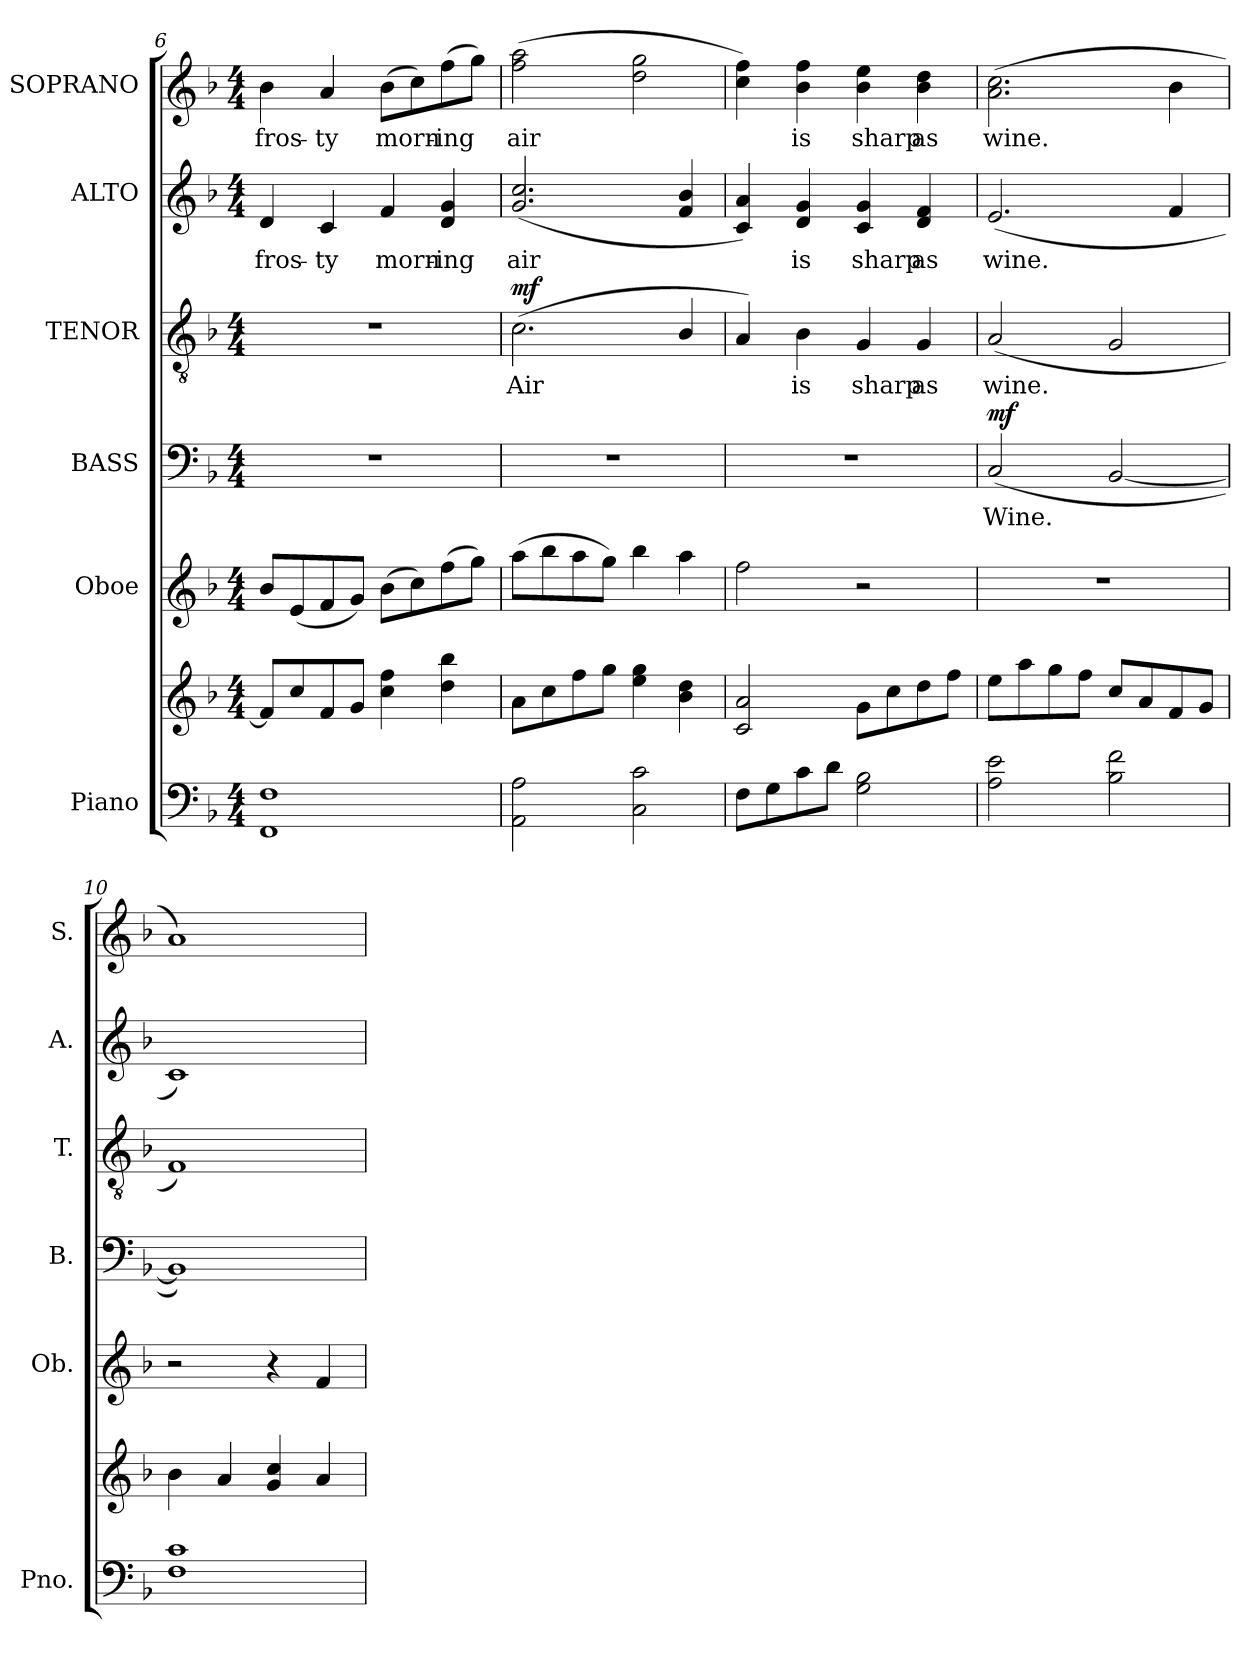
**kern	**kern	**kern	**kern	**text	**dynam	**kern	**text	**dynam	**kern	**text	**kern	**text
*part6	*part6	*part5	*part4	*part4	*part4	*part3	*part3	*part3	*part2	*part2	*part1	*part1
*staff7	*staff6	*staff5	*staff4	*staff4	*staff4	*staff3	*staff3	*staff3	*staff2	*staff2	*staff1	*staff1
*I"Piano	*	*I"Oboe	*I"BASS	*	*	*I"TENOR	*	*	*I"ALTO	*	*I"SOPRANO	*
*I'Pno.	*	*I'Ob.	*I'B.	*	*	*I'T.	*	*	*I'A.	*	*I'S.	*
*clefF4	*clefG2	*clefG2	*clefF4	*	*	*clefGv2	*	*	*clefG2	*	*clefG2	*
*	*	*	*	*	*	*ITrd7c12	*	*	*	*	*	*
*k[b-]	*k[b-]	*k[b-]	*k[b-]	*	*	*k[b-]	*	*	*k[b-]	*	*k[b-]	*
*F:	*F:	*F:	*F:	*	*	*F:	*	*	*F:	*	*F:	*
*M4/4	*M4/4	*M4/4	*M4/4	*	*	*M4/4	*	*	*M4/4	*	*M4/4	*
=6	=6	=6	=6	=6	=6	=6	=6	=6	=6	=6	=6	=6
!	!	!	!	!	!	!	!	!	!	!LO:LY:b:color=#000000	!	!
!	!	!	!	!	!	!	!	!	!	!	!	!LO:LY:b:color=#000000
1FFi 1Fi	8fi/L]	8b-i/L	1r	.	.	1r	.	.	4di/	fros-	4b-i\	fros-
.	8cci/	(8ei/	.	.	.	.	.	.	.	.	.	.
!	!	!	!	!	!	!	!	!	!	!LO:LY:b:color=#000000	!	!
!	!	!	!	!	!	!	!	!	!	!	!	!LO:LY:b:color=#000000
.	8fi/	8fi/	.	.	.	.	.	.	4ci/	-ty	4ai/	-ty
.	8gi/J	8gi/J)	.	.	.	.	.	.	.	.	.	.
!	!	!	!	!	!	!	!	!	!	!LO:LY:b:color=#000000	!	!
!	!	!	!	!	!	!	!	!	!	!	!	!LO:LY:b:color=#000000
.	4cci\ 4ffi	(8b-i\L	.	.	.	.	.	.	4fi/	morn-	(8b-i\L	morn-
.	.	8cci\)	.	.	.	.	.	.	.	.	8cci\)	.
!	!	!	!	!	!	!	!	!	!	!LO:LY:b:color=#000000	!	!
!	!	!	!	!	!	!	!	!	!	!	!	!LO:LY:b:color=#000000
.	4ddi\ 4bb-i	(8ffi\	.	.	.	.	.	.	4di/ 4gi	-ing	(8ffi\	-ing
.	.	8ggi\J)	.	.	.	.	.	.	.	.	8ggi\J)	.
!!LO:LB:g=z
=7	=7	=7	=7	=7	=7	=7	=7	=7	=7	=7	=7	=7
!	!	!	!	!	!	!	!LO:LY:b:color=#000000	!	!	!	!	!
!	!	!	!	!	!	!	!	!	!	!LO:LY:b:color=#000000	!	!
!	!	!	!	!	!	!	!	!	!	!	!	!LO:LY:b:color=#000000
2AAi\ 2Ai	8ai\L	(8aai\L	1r	.	.	(2.Ci\	Air	mf	(2.gi/ 2.cci	air	(2ffi\ 2aai	air
.	8cci\	8bb-i\	.	.	.	.	.	.	.	.	.	.
.	8ffi\	8aai\	.	.	.	.	.	.	.	.	.	.
.	8ggi\J	8ggi\J)	.	.	.	.	.	.	.	.	.	.
2Ci\ 2ci	4eei\ 4ggi	4bb-i\	.	.	.	.	.	.	.	.	2ddi\ 2ggi	.
.	4b-i\ 4ddi	4aai\	.	.	.	4BB-i/	.	.	4fi/ 4b-i	.	.	.
=8	=8	=8	=8	=8	=8	=8	=8	=8	=8	=8	=8	=8
8Fi\L	2ci/ 2ai	2ffi\	1r	.	.	4AAi/)	.	.	4ci/ 4ai)	.	4cci\ 4ffi)	.
8Gi\	.	.	.	.	.	.	.	.	.	.	.	.
!	!	!	!	!	!	!	!LO:LY:b:color=#000000	!	!	!	!	!
!	!	!	!	!	!	!	!	!	!	!LO:LY:b:color=#000000	!	!
!	!	!	!	!	!	!	!	!	!	!	!	!LO:LY:b:color=#000000
8ci\	.	.	.	.	.	4BB-i\	is	.	4di/ 4gi	is	4b-i\ 4ffi	is
8di\J	.	.	.	.	.	.	.	.	.	.	.	.
!	!	!	!	!	!	!	!LO:LY:b:color=#000000	!	!	!	!	!
!	!	!	!	!	!	!	!	!	!	!LO:LY:b:color=#000000	!	!
!	!	!	!	!	!	!	!	!	!	!	!	!LO:LY:b:color=#000000
2Gi\ 2B-i	8gi\L	2r	.	.	.	4GGi/	sharp	.	4ci/ 4gi	sharp	4b-i\ 4eei	sharp
.	8cci\	.	.	.	.	.	.	.	.	.	.	.
!	!	!	!	!	!	!	!LO:LY:b:color=#000000	!	!	!	!	!
!	!	!	!	!	!	!	!	!	!	!LO:LY:b:color=#000000	!	!
!	!	!	!	!	!	!	!	!	!	!	!	!LO:LY:b:color=#000000
.	8ddi\	.	.	.	.	4GGi/	as	.	4di/ 4fi	as	4b-i\ 4ddi	as
.	8ffi\J	.	.	.	.	.	.	.	.	.	.	.
=9	=9	=9	=9	=9	=9	=9	=9	=9	=9	=9	=9	=9
!	!	!	!	!LO:LY:b:color=#000000	!	!	!	!	!	!	!	!
!	!	!	!	!	!	!	!LO:LY:b:color=#000000	!	!	!	!	!
!	!	!	!	!	!	!	!	!	!	!LO:LY:b:color=#000000	!	!
!	!	!	!	!	!	!	!	!	!	!	!	!LO:LY:b:color=#000000
2Ai\ 2ei	8eei\L	1r	(2Ci/	Wine.	mf	(2AAi/	wine.	.	(2.ei/	wine.	(2.ai\ 2.cci	wine.
.	8aai\	.	.	.	.	.	.	.	.	.	.	.
.	8ggi\	.	.	.	.	.	.	.	.	.	.	.
.	8ffi\J	.	.	.	.	.	.	.	.	.	.	.
2B-i\ 2fi	8cci/L	.	[<2BB-i/	.	.	2GGi/	.	.	.	.	.	.
.	8ai/	.	.	.	.	.	.	.	.	.	.	.
.	8fi/	.	.	.	.	.	.	.	4fi/	.	4b-i\	.
.	8gi/J	.	.	.	.	.	.	.	.	.	.	.
=10	=10	=10	=10	=10	=10	=10	=10	=10	=10	=10	=10	=10
1Fi 1ci	4b-i\	2r	1BB-i])	.	.	1FFi)	.	.	1ci)	.	1ai)	.
.	4ai/	.	.	.	.	.	.	.	.	.	.	.
.	4gi/ 4cci	4r	.	.	.	.	.	.	.	.	.	.
.	4ai/	4fi/	.	.	.	.	.	.	.	.	.	.
=	=	=	=	=	=	=	=	=	=	=	=	=
*-	*-	*-	*-	*-	*-	*-	*-	*-	*-	*-	*-	*-
